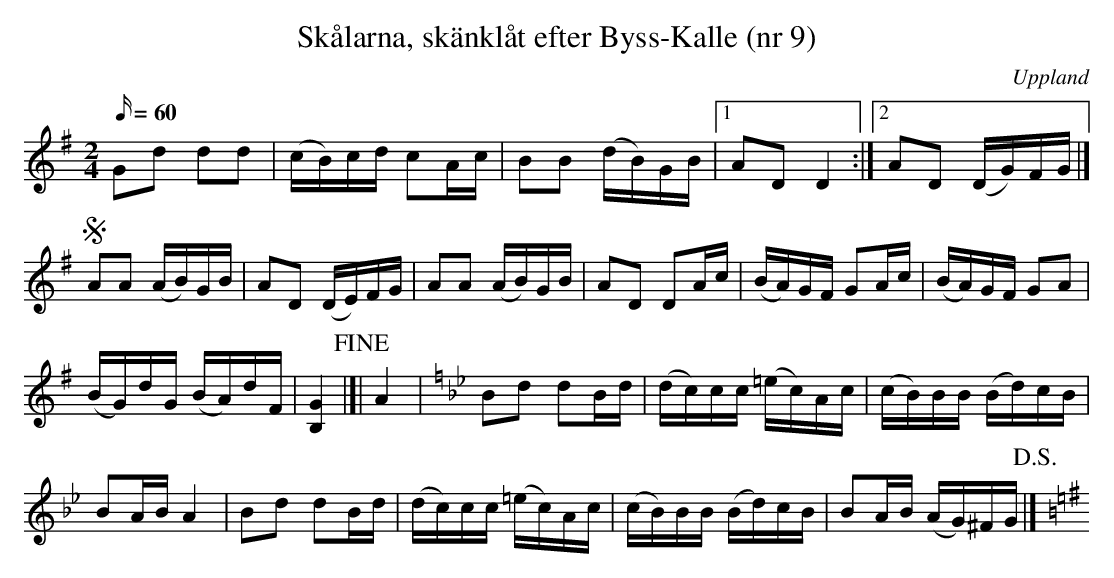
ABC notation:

X:1
M: 2/4
L: 1/16
T: Skålarna, skänklåt efter Byss-Kalle (nr 9)
O: Uppland
Q: 60
K: G
G2d2 d2d2 | (cB)cd c2Ac | B2B2 (dB)GB |1 A2D2 D4 :|2 A2D2 (DG)FG |]
!segno! A2A2 (AB)GB | A2D2 (DE)FG | A2A2 (AB)GB | A2D2 D2Ac | (BA)GF G2Ac | (BA)GF G2A2 |
(BG)dG (BA)dF | [B,4G4] !fine! |]| A4 | [K:Gm] B2d2 d2Bd | (dc)cc (=ec)Ac | (cB)BB (Bd)cB |
B2AB A4 | B2d2 d2Bd | (dc)cc (=ec)Ac | (cB)BB (Bd)cB | B2AB (AG)^FG [K:G] !D.S.!|]
